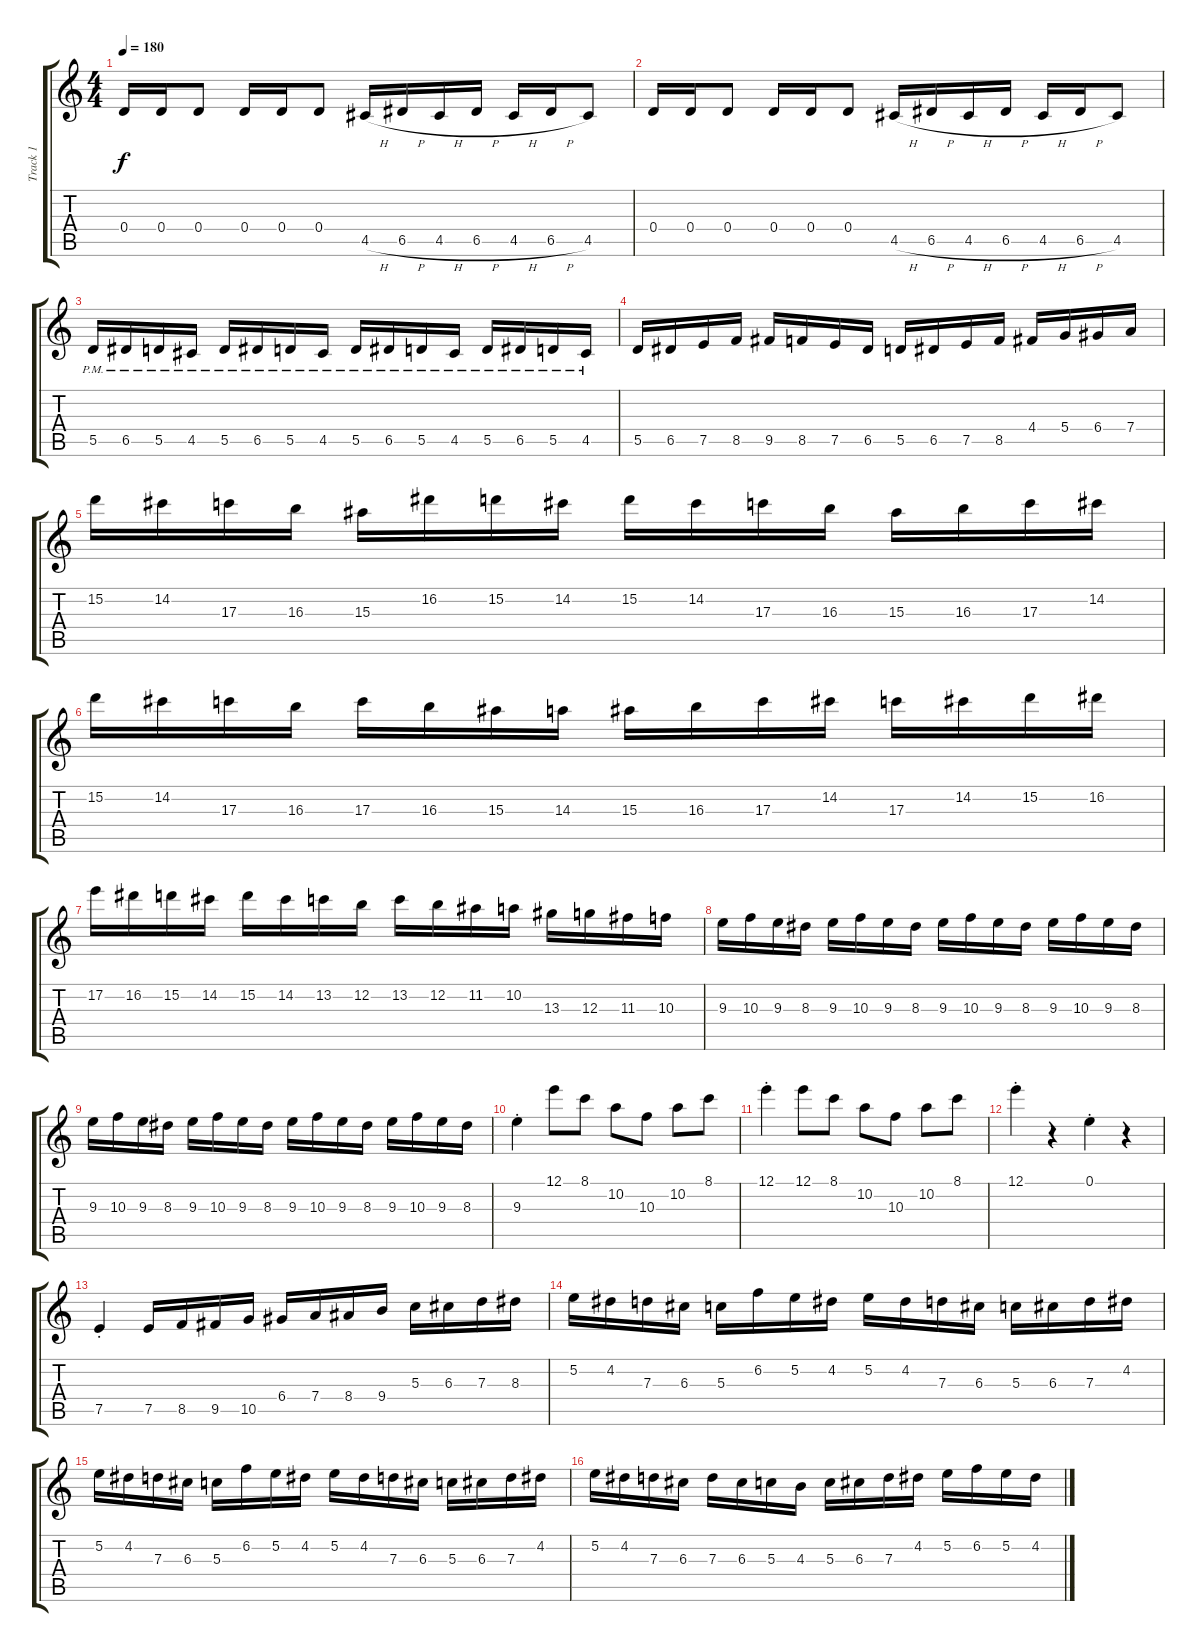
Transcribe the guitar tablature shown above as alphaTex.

\track ("Track 1" "Track 1") {instrument distortionguitar}
\staff {score tabs}
\tuning (E4 B3 G3 D3 A2 E2) {hide}
\ts (4 4)
\tempo 180
\clef g2
\ks c
0.4.16{dy f} 0.4.16 0.4.8 0.4.16 0.4.16 0.4.8 4.5{h}.16 6.5{h}.16 4.5{h}.16 6.5{h}.16 4.5{h}.16 6.5{h}.16 4.5.8 |
0.4.16 0.4.16 0.4.8 0.4.16 0.4.16 0.4.8 4.5{h}.16 6.5{h}.16 4.5{h}.16 6.5{h}.16 4.5{h}.16 6.5{h}.16 4.5.8 |
5.5{pm}.16 6.5{pm}.16 5.5{pm}.16 4.5{pm}.16 5.5{pm}.16 6.5{pm}.16 5.5{pm}.16 4.5{pm}.16 5.5{pm}.16 6.5{pm}.16 5.5{pm}.16 4.5{pm}.16 5.5{pm}.16 6.5{pm}.16 5.5{pm}.16 4.5{pm}.16 |
5.5.16 6.5.16 7.5.16 8.5.16 9.5.16 8.5.16 7.5.16 6.5.16 5.5.16 6.5.16 7.5.16 8.5.16 4.4.16 5.4.16 6.4.16 7.4.16 |
15.2.16 14.2.16 17.3.16 16.3.16 15.3.16 16.2.16 15.2.16 14.2.16 15.2.16 14.2.16 17.3.16 16.3.16 15.3.16 16.3.16 17.3.16 14.2.16 |
15.2.16 14.2.16 17.3.16 16.3.16 17.3.16 16.3.16 15.3.16 14.3.16 15.3.16 16.3.16 17.3.16 14.2.16 17.3.16 14.2.16 15.2.16 16.2.16 |
17.2.16 16.2.16 15.2.16 14.2.16 15.2.16 14.2.16 13.2.16 12.2.16 13.2.16 12.2.16 11.2.16 10.2.16 13.3.16 12.3.16 11.3.16 10.3.16 |
9.3.16 10.3.16 9.3.16 8.3.16 9.3.16 10.3.16 9.3.16 8.3.16 9.3.16 10.3.16 9.3.16 8.3.16 9.3.16 10.3.16 9.3.16 8.3.16 |
9.3.16 10.3.16 9.3.16 8.3.16 9.3.16 10.3.16 9.3.16 8.3.16 9.3.16 10.3.16 9.3.16 8.3.16 9.3.16 10.3.16 9.3.16 8.3.16 |
9.3{st}.4 12.1.8 8.1.8 10.2.8 10.3.8 10.2.8 8.1.8 |
12.1{st}.4 12.1.8 8.1.8 10.2.8 10.3.8 10.2.8 8.1.8 |
12.1{st}.4 r.4 0.1{st}.4 r.4 |
7.5{st}.4 7.5.16 8.5.16 9.5.16 10.5.16 6.4.16 7.4.16 8.4.16 9.4.16 5.3.16 6.3.16 7.3.16 8.3.16 |
5.2.16 4.2.16 7.3.16 6.3.16 5.3.16 6.2.16 5.2.16 4.2.16 5.2.16 4.2.16 7.3.16 6.3.16 5.3.16 6.3.16 7.3.16 4.2.16 |
5.2.16 4.2.16 7.3.16 6.3.16 5.3.16 6.2.16 5.2.16 4.2.16 5.2.16 4.2.16 7.3.16 6.3.16 5.3.16 6.3.16 7.3.16 4.2.16 |
5.2.16 4.2.16 7.3.16 6.3.16 7.3.16 6.3.16 5.3.16 4.3.16 5.3.16 6.3.16 7.3.16 4.2.16 5.2.16 6.2.16 5.2.16 4.2.16
